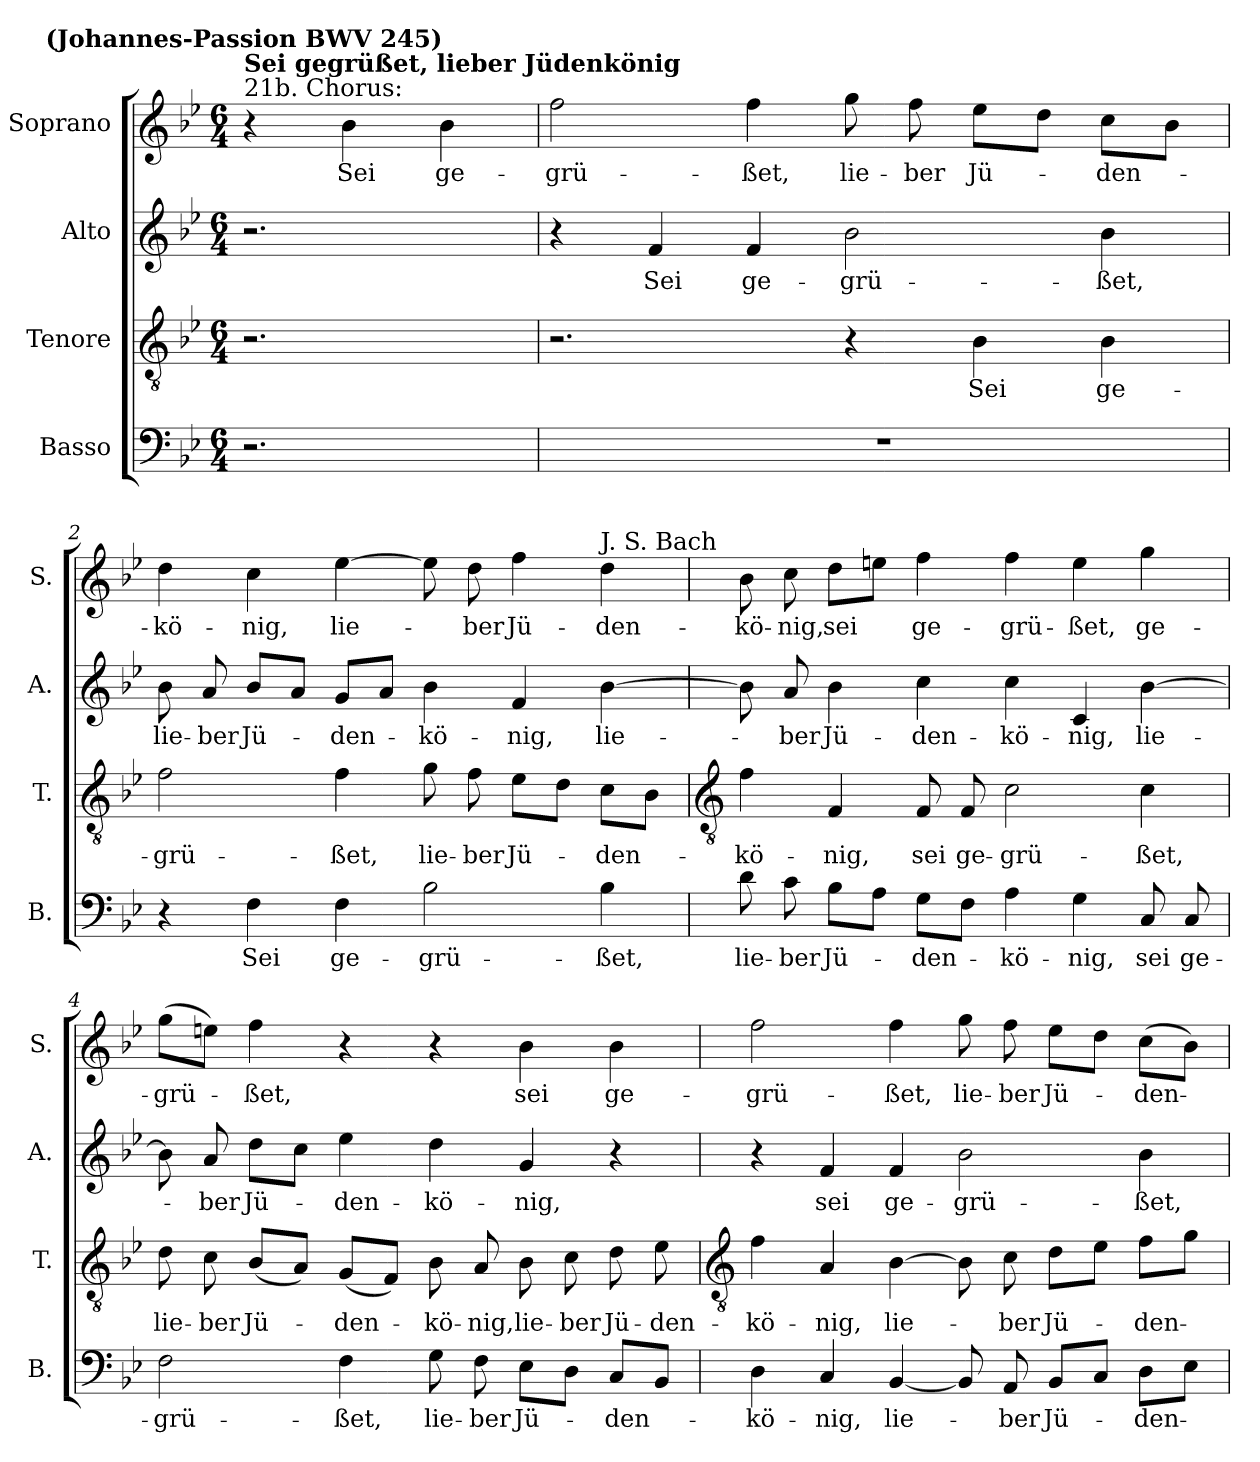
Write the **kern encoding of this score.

**kern	**text	**kern	**text	**kern	**text	**kern	**text
*part4	*part4	*part3	*part3	*part2	*part2	*part1	*part1
*staff4	*staff4	*staff3	*staff3	*staff2	*staff2	*staff1	*staff1
*I"Basso	*	*I"Tenore	*	*I"Alto	*	*I"Soprano	*
*I'B.	*	*I'T.	*	*I'A.	*	*I'S.	*
*clefF4	*	*clefGv2	*	*clefG2	*	*clefG2	*
*k[b-e-]	*	*k[b-e-]	*	*k[b-e-]	*	*k[b-e-]	*
*B-:	*	*B-:	*	*B-:	*	*B-:	*
*M6/4	*	*M6/4	*	*M6/4	*	*M6/4	*
=	=	=	=	=	=	=	=
!	!	!	!	!	!	!LO:TX:a:t=21b. Chorus&colon;	!
!	!	!	!	!	!	!LO:TX:a:B:t=Sei gegrüßet, lieber Jüdenkönig	!
!	!	!	!	!	!	!LO:TX:a:B:cj:t=(Johannes-Passion BWV 245)	!
2.r	.	2.r	.	2.r	.	4r	.
!	!	!	!	!	!	!	!LO:LY:b
.	.	.	.	.	.	4b-	Sei
!	!	!	!	!	!	!	!LO:LY:b
.	.	.	.	.	.	4b-	ge-
=1	=1	=1	=1	=1	=1	=1	=1
!LO:N:vis=1	!	!	!	!	!	!	!LO:LY:b
1.r	.	2.r	.	4r	.	2ff	-grü-
!	!	!	!	!	!LO:LY:b	!	!
.	.	.	.	4f	Sei	.	.
!	!	!	!	!	!LO:LY:b	!	!LO:LY:b
.	.	.	.	4f	ge-	4ff	-ßet,
!	!	!	!	!	!LO:LY:b	!	!LO:LY:b
.	.	4r	.	2b-	-grü-	8gg	lie-
!	!	!	!	!	!	!	!LO:LY:b
.	.	.	.	.	.	8ff	-ber
!	!	!	!LO:LY:b	!	!	!	!LO:LY:b
.	.	4B-	Sei	.	.	8ee-L	Jü-
.	.	.	.	.	.	8ddJ	.
!	!	!	!LO:LY:b	!	!LO:LY:b	!	!LO:LY:b
.	.	4B-	ge-	4b-	-ßet,	8ccL	-den-
.	.	.	.	.	.	8b-J	.
=2	=2	=2	=2	=2	=2	=2	=2
!	!	!	!LO:LY:b	!	!LO:LY:b	!	!LO:LY:b
4r	.	2f	-grü-	8b-	lie-	4dd	-kö-
!	!	!	!	!	!LO:LY:b	!	!
.	.	.	.	8a	-ber	.	.
!	!LO:LY:b	!	!	!	!LO:LY:b	!	!LO:LY:b
4F	Sei	.	.	8b-L	Jü-	4cc	-nig,
.	.	.	.	8aJ	.	.	.
!	!LO:LY:b	!	!LO:LY:b	!	!LO:LY:b	!	!LO:LY:b
4F	ge-	4f	-ßet,	8gL	-den-	[4ee-	lie-
.	.	.	.	8aJ	.	.	.
!	!LO:LY:b	!	!LO:LY:b	!	!LO:LY:b	!	!
2B-	-grü-	8g	lie-	4b-	-kö-	8ee-]	.
!	!	!	!LO:LY:b	!	!	!	!LO:LY:b
.	.	8f	-ber	.	.	8dd	-ber
!	!	!	!LO:LY:b	!	!LO:LY:b	!	!LO:LY:b
.	.	8e-L	Jü-	4f	-nig,	4ff	Jü-
.	.	8dJ	.	.	.	.	.
!	!	!	!	!	!	!LO:TX:a:t=J. S. Bach	!
!	!LO:LY:b	!	!LO:LY:b	!	!LO:LY:b	!	!LO:LY:b
4B-	-ßet,	8cL	-den-	[4b-	lie-	4dd	-den-
.	.	8B-J	.	.	.	.	.
!!LO:LB:g=z
=3	=3	=3	=3	=3	=3	=3	=3
*	*	*clefGv2	*	*	*	*	*
!	!LO:LY:b	!	!LO:LY:b	!	!	!	!LO:LY:b
8d	lie-	4f	-kö-	8b-]	.	8b-	-kö-
!	!LO:LY:b	!	!	!	!LO:LY:b	!	!LO:LY:b
8c	-ber	.	.	8a	-ber	8cc	-nig,
!	!LO:LY:b	!	!LO:LY:b	!	!LO:LY:b	!	!LO:LY:b
8B-L	Jü-	4F	-nig,	4b-	Jü-	8ddL	sei
8AJ	.	.	.	.	.	8eenJ	.
!	!LO:LY:b	!	!LO:LY:b	!	!LO:LY:b	!	!LO:LY:b
8GL	-den-	8F	sei	4cc	-den-	4ff	ge-
!	!	!	!LO:LY:b	!	!	!	!
8FJ	.	8F	ge-	.	.	.	.
!	!LO:LY:b	!	!LO:LY:b	!	!LO:LY:b	!	!LO:LY:b
4A	-kö-	2c	-grü-	4cc	-kö-	4ff	-grü-
!	!LO:LY:b	!	!	!	!LO:LY:b	!	!LO:LY:b
4G	-nig,	.	.	4c	-nig,	4ee	-ßet,
!	!LO:LY:b	!	!LO:LY:b	!	!LO:LY:b	!	!LO:LY:b
8C	sei	4c	-ßet,	[4b-	lie-	4gg	ge-
!	!LO:LY:b	!	!	!	!	!	!
8C	ge-	.	.	.	.	.	.
=4	=4	=4	=4	=4	=4	=4	=4
!	!LO:LY:b	!	!LO:LY:b	!	!	!	!LO:LY:b
2F	-grü-	8d	lie-	8b-]	.	(>8ggL	-grü-
!	!	!	!LO:LY:b	!	!LO:LY:b	!	!
.	.	8c	-ber	8a	-ber	8eenJ)	.
!	!	!	!LO:LY:b	!	!LO:LY:b	!	!LO:LY:b
.	.	(<8B-L	Jü-	8ddL	Jü-	4ff	-ßet,
.	.	8AJ)	.	8ccJ	.	.	.
!	!LO:LY:b	!	!LO:LY:b	!	!LO:LY:b	!	!
4F	-ßet,	(<8GL	-den-	4ee-	-den-	4r	.
.	.	8FJ)	.	.	.	.	.
!	!LO:LY:b	!	!LO:LY:b	!	!LO:LY:b	!	!
8G	lie-	8B-	-kö-	4dd	-kö-	4r	.
!	!LO:LY:b	!	!LO:LY:b	!	!	!	!
8F	-ber	8A	-nig,	.	.	.	.
!	!LO:LY:b	!	!LO:LY:b	!	!LO:LY:b	!	!LO:LY:b
8E-L	Jü-	8B-	lie-	4g	-nig,	4b-	sei
!	!	!	!LO:LY:b	!	!	!	!
8DJ	.	8c	-ber	.	.	.	.
!	!LO:LY:b	!	!LO:LY:b	!	!	!	!LO:LY:b
8CL	-den-	8d	Jü-	4r	.	4b-	ge-
!	!	!	!LO:LY:b	!	!	!	!
8BB-J	.	8e-	-den-	.	.	.	.
!!LO:LB:g=z
=5	=5	=5	=5	=5	=5	=5	=5
*	*	*clefGv2	*	*	*	*	*
!	!LO:LY:b	!	!LO:LY:b	!	!	!	!LO:LY:b
4D	-kö-	4f	-kö-	4r	.	2ff	-grü-
!	!LO:LY:b	!	!LO:LY:b	!	!LO:LY:b	!	!
4C	-nig,	4A	-nig,	4f	sei	.	.
!	!LO:LY:b	!	!LO:LY:b	!	!LO:LY:b	!	!LO:LY:b
[4BB-	lie-	[4B-	lie-	4f	ge-	4ff	-ßet,
!	!	!	!	!	!LO:LY:b	!	!LO:LY:b
8BB-]	.	8B-]	.	2b-	-grü-	8gg	lie-
!	!LO:LY:b	!	!LO:LY:b	!	!	!	!LO:LY:b
8AA	-ber	8c	-ber	.	.	8ff	-ber
!	!LO:LY:b	!	!LO:LY:b	!	!	!	!LO:LY:b
8BB-L	Jü-	8dL	Jü-	.	.	8ee-L	Jü-
8CJ	.	8e-J	.	.	.	8ddJ	.
!	!LO:LY:b	!	!LO:LY:b	!	!LO:LY:b	!	!LO:LY:b
8DL	-den-	8fL	-den-	4b-	-ßet,	(>8ccL	-den-
8E-J	.	8gJ	.	.	.	8b-J)	.
=	=	=	=	=	=	=	=
*-	*-	*-	*-	*-	*-	*-	*-
